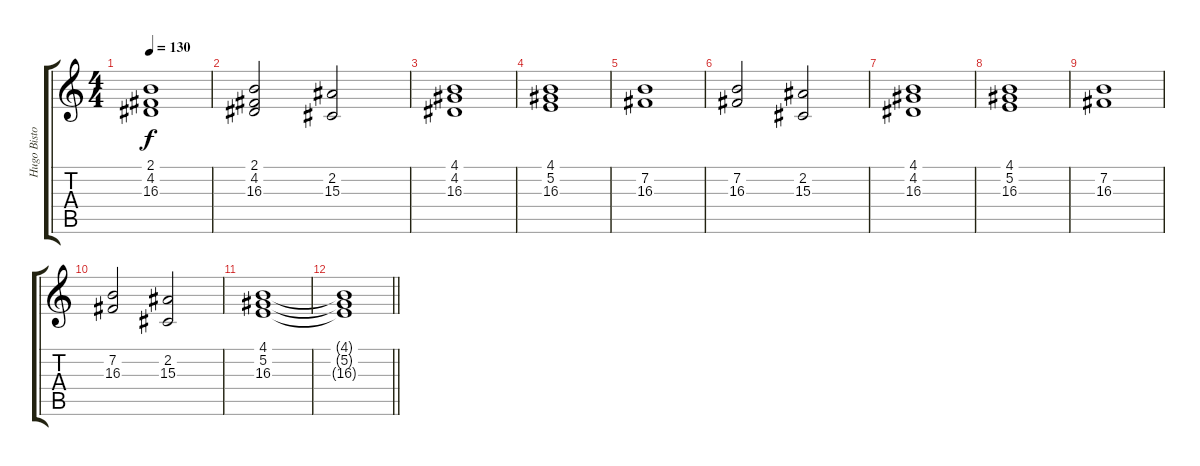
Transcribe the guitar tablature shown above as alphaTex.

\track ("Hugo Bistolfi" "Hugo Bisto") {instrument choiraahs}
\staff {score tabs}
\tuning (E4 B3 G3 D3 A2 E2) {hide}
\ts (4 4)
\tempo 130
\clef g2
\ks c
(2.1 4.2 16.3).1{dy f} |
(2.1 4.2 16.3).2 (2.2 15.3).2 |
(4.1 4.2 16.3).1 |
(4.1 5.2 16.3).1 |
(7.2 16.3).1 |
(7.2 16.3).2 (2.2 15.3).2 |
(4.1 4.2 16.3).1 |
(4.1 5.2 16.3).1 |
(7.2 16.3).1 |
(7.2 16.3).2 (2.2 15.3).2 |
(4.1 5.2 16.3).1 |
\barLineRight lightlight
(4.1{t} 5.2{t} 16.3{t}).1
